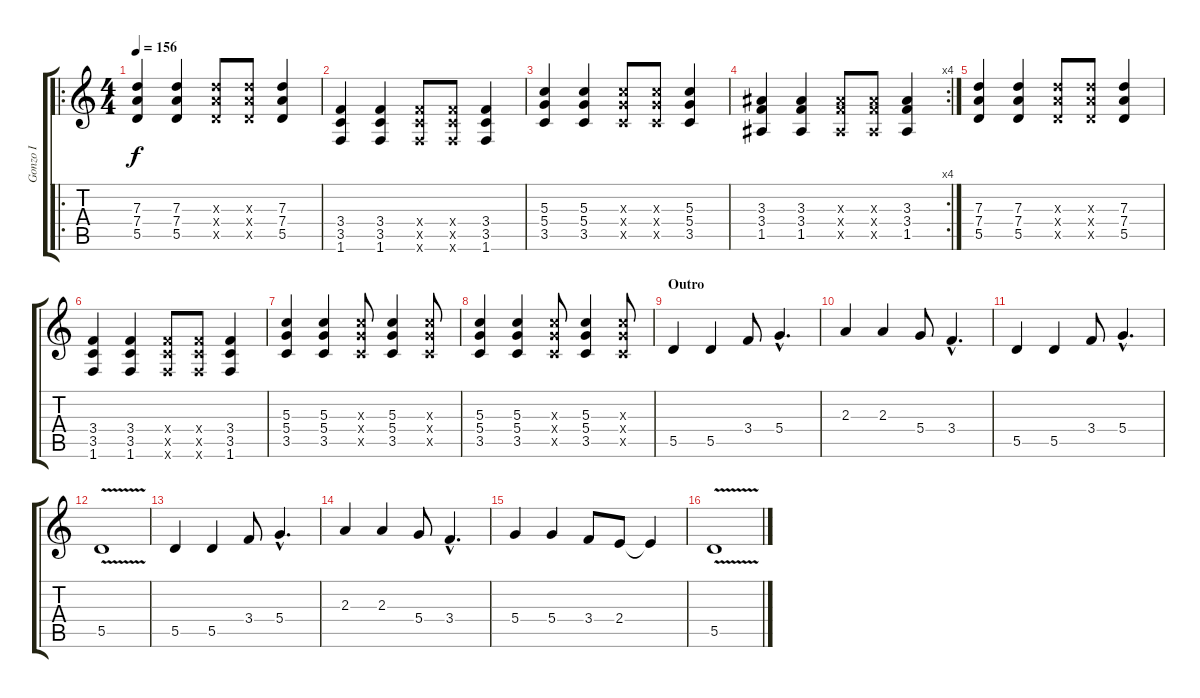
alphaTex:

\track ("Gonzo I" "Gonzo I") {instrument distortionguitar}
\staff {score tabs}
\tuning (E4 B3 G3 D3 A2 E2) {hide}
\ro
\ts (4 4)
\tempo 156
\clef g2
\ks c
(7.3 7.4 5.5).4{dy f} (7.3 7.4 5.5).4 (7.3{x} 7.4{x} 5.5{x}).8 (7.3{x} 7.4{x} 5.5{x}).8 (7.3 7.4 5.5).4 |
(3.4 3.5 1.6).4 (3.4 3.5 1.6).4 (3.4{x} 3.5{x} 1.6{x}).8 (3.4{x} 3.5{x} 1.6{x}).8 (3.4 3.5 1.6).4 |
(5.3 5.4 3.5).4 (5.3 5.4 3.5).4 (5.3{x} 5.4{x} 3.5{x}).8 (5.3{x} 5.4{x} 3.5{x}).8 (5.3 5.4 3.5).4 |
\rc 4
(3.3 3.4 1.5).4 (3.3 3.4 1.5).4 (3.3{x} 3.4{x} 1.5{x}).8 (3.3{x} 3.4{x} 1.5{x}).8 (3.3 3.4 1.5).4 |
(7.3 7.4 5.5).4 (7.3 7.4 5.5).4 (7.3{x} 7.4{x} 5.5{x}).8 (7.3{x} 7.4{x} 5.5{x}).8 (7.3 7.4 5.5).4 |
(3.4 3.5 1.6).4 (3.4 3.5 1.6).4 (3.4{x} 3.5{x} 1.6{x}).8 (3.4{x} 3.5{x} 1.6{x}).8 (3.4 3.5 1.6).4 |
(5.3 5.4 3.5).4 (5.3 5.4 3.5).4 (5.3{x} 5.4{x} 3.5{x}).8 (5.3 5.4 3.5).4 (5.3{x} 5.4{x} 3.5{x}).8 |
(5.3 5.4 3.5).4 (5.3 5.4 3.5).4 (5.3{x} 5.4{x} 3.5{x}).8 (5.3 5.4 3.5).4 (5.3{x} 5.4{x} 3.5{x}).8 |
\section ("" "Outro")
5.5.4 5.5.4 3.4.8 5.4{hac}.4{d} |
2.3.4 2.3.4 5.4.8 3.4{hac}.4{d} |
5.5.4 5.5.4 3.4.8 5.4{hac}.4{d} |
5.5{v}.1 |
5.5.4 5.5.4 3.4.8 5.4{hac}.4{d} |
2.3.4 2.3.4 5.4.8 3.4{hac}.4{d} |
5.4.4 5.4.4 3.4.8 2.4.8 2.4{t}.4 |
5.5{v}.1
